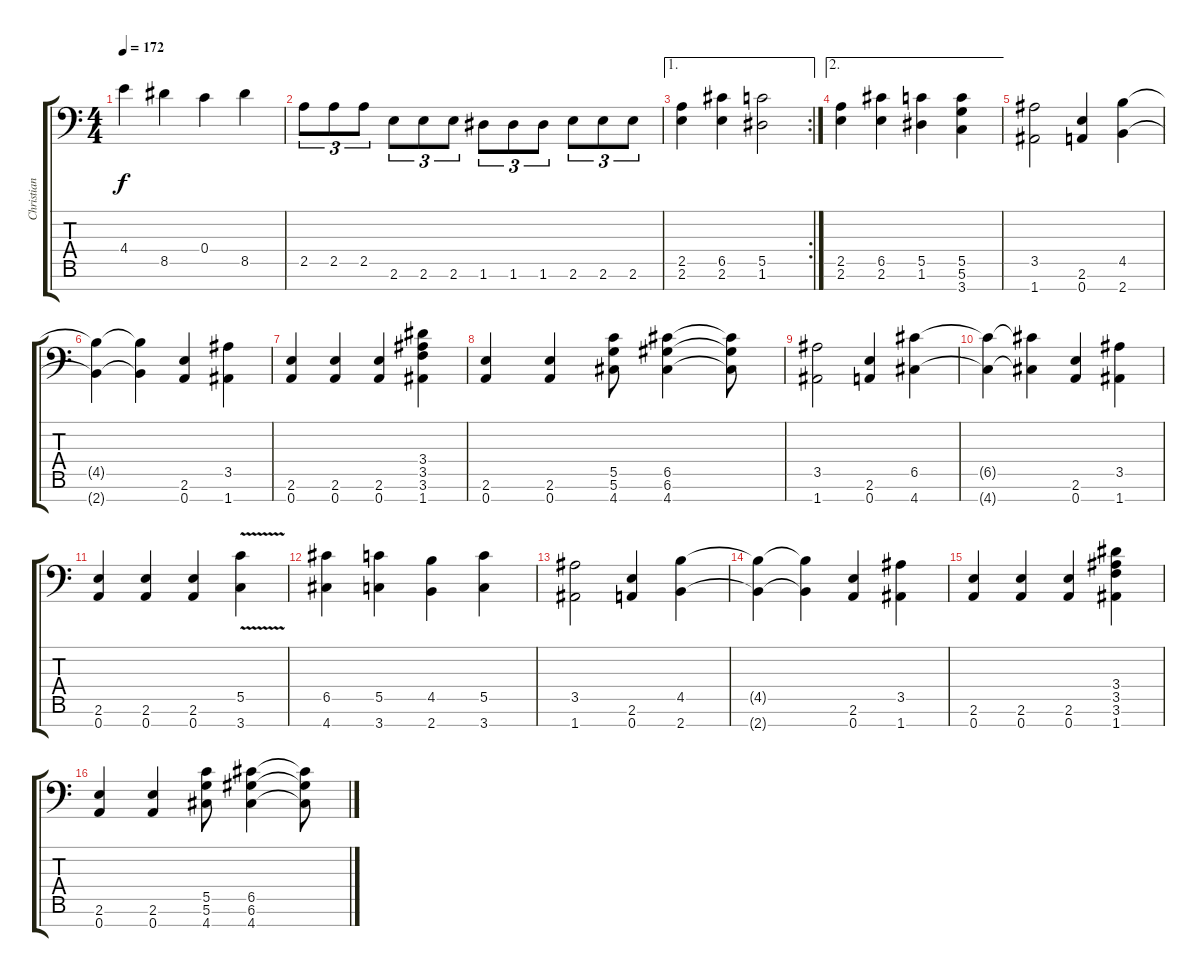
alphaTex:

\track ("Christian Muenzner" "Christian ") {instrument distortionguitar}
\staff {score tabs}
\tuning (D4 A3 F3 C3 G2 D2 A1) {hide}
\ts (4 4)
\tempo 172
\clef f4
\ks c
4.4.4{dy f} 8.5.4 0.4.4 8.5.4 |
2.5.8{tu (3 2)} 2.5.8{tu (3 2)} 2.5.8{tu (3 2)} 2.6.8{tu (3 2)} 2.6.8{tu (3 2)} 2.6.8{tu (3 2)} 1.6.8{tu (3 2)} 1.6.8{tu (3 2)} 1.6.8{tu (3 2)} 2.6.8{tu (3 2)} 2.6.8{tu (3 2)} 2.6.8{tu (3 2)} |
\ae 1
\rc 2
(2.5 2.6).4 (6.5 2.6).4 (5.5 1.6).2 |
\ae 2
(2.5 2.6).4 (6.5 2.6).4 (5.5 1.6).4 (5.5 5.6 3.7).4 |
(3.5 1.7).2 (2.6 0.7).4 (4.5 2.7).4 |
(4.5{t} 2.7{t}).4 (4.5{t} 2.7{t}).4 (2.6 0.7).4 (3.5 1.7).4 |
(2.6 0.7).4 (2.6 0.7).4 (2.6 0.7).4 (3.4 3.5 3.6 1.7).4 |
(2.6 0.7).4 (2.6 0.7).4 (5.5 5.6 4.7).8 (6.5 6.6 4.7).4 (6.5{t} 6.6{t} 4.7{t}).8 |
(3.5 1.7).2 (2.6 0.7).4 (6.5 4.7).4 |
(6.5{t} 4.7{t}).4 (6.5{t} 4.7{t}).4 (2.6 0.7).4 (3.5 1.7).4 |
(2.6 0.7).4 (2.6 0.7).4 (2.6 0.7).4 (5.5 3.7{v}).4 |
(6.5 4.7).4 (5.5 3.7).4 (4.5 2.7).4 (5.5 3.7).4 |
(3.5 1.7).2 (2.6 0.7).4 (4.5 2.7).4 |
(4.5{t} 2.7{t}).4 (4.5{t} 2.7{t}).4 (2.6 0.7).4 (3.5 1.7).4 |
(2.6 0.7).4 (2.6 0.7).4 (2.6 0.7).4 (3.4 3.5 3.6 1.7).4 |
(2.6 0.7).4 (2.6 0.7).4 (5.5 5.6 4.7).8 (6.5 6.6 4.7).4 (6.5{t} 6.6{t} 4.7{t}).8
